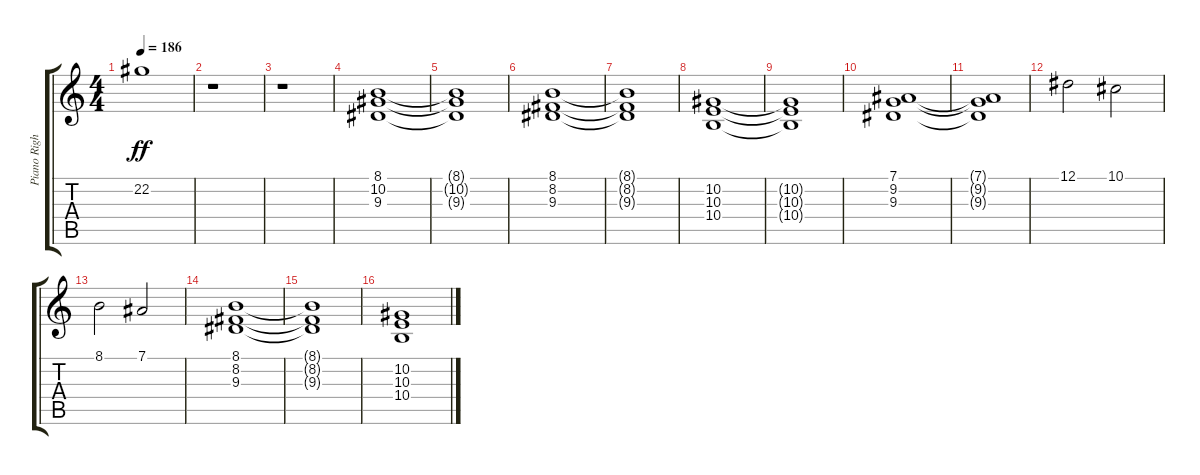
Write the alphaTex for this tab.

\track ("Piano Right" "Piano Righ") {instrument acousticgrandpiano}
\staff {score tabs}
\tuning (Eb4 Bb3 Gb3 Db3 Ab2 Eb2) {hide}
\ts (4 4)
\tempo 186
\clef g2
\ks c
22.2{t}.1{dy ff} |
r.1 |
r.1 |
(8.1 10.2 9.3).1 |
(8.1{t} 10.2{t} 9.3{t}).1 |
(8.1 8.2 9.3).1 |
(8.1{t} 8.2{t} 9.3{t}).1 |
(10.2 10.3 10.4).1 |
(10.2{t} 10.3{t} 10.4{t}).1 |
(7.1 9.2 9.3).1 |
(7.1{t} 9.2{t} 9.3{t}).1 |
12.1.2 10.1.2 |
8.1.2 7.1.2 |
(8.1 8.2 9.3).1 |
(8.1{t} 8.2{t} 9.3{t}).1 |
(10.2 10.3 10.4).1
